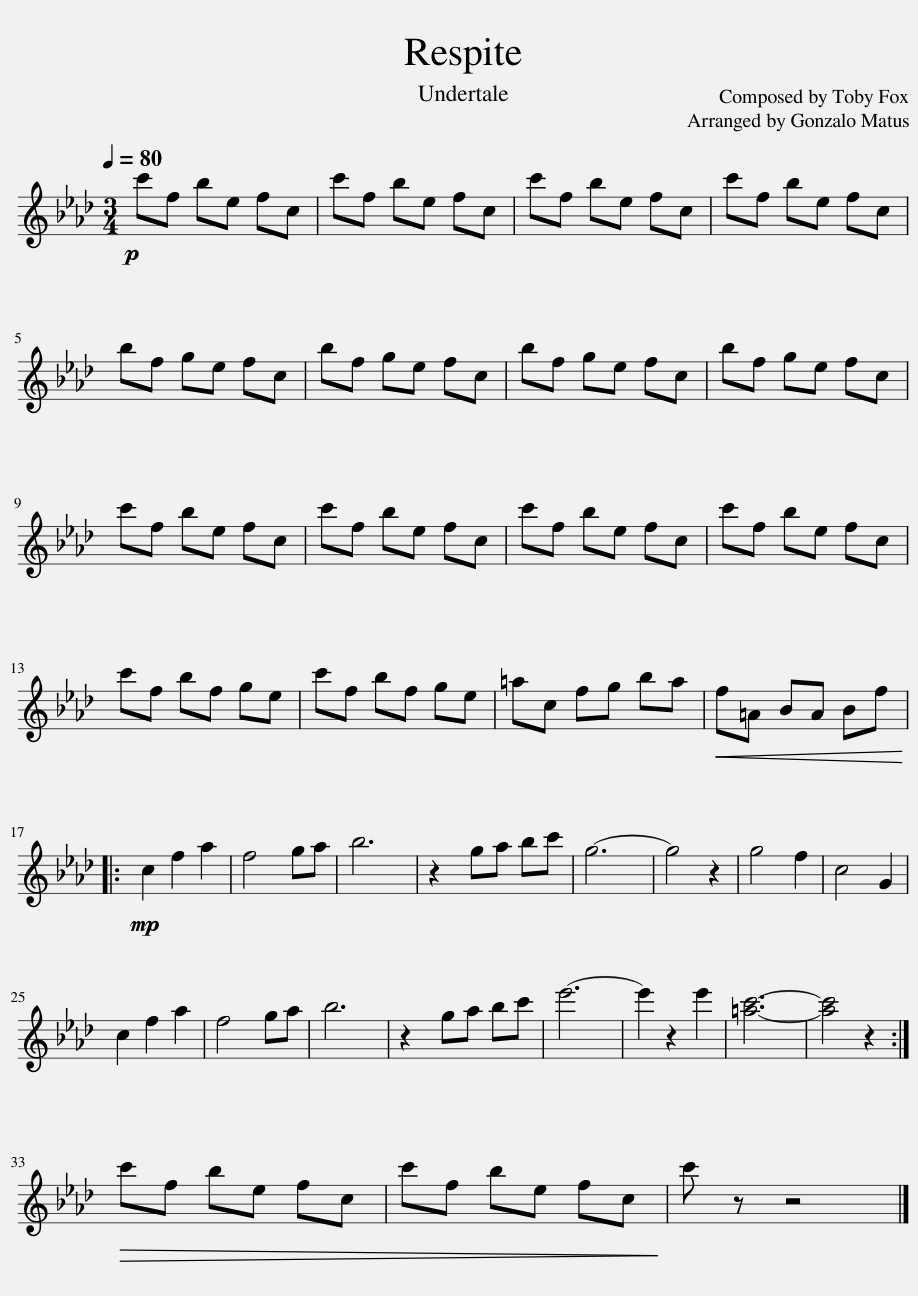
X:1
L:1/8
Q:1/4=80
M:3/4
I:linebreak $
K:Ab
V:1 treble
V:1
!p! c'f be fc | c'f be fc | c'f be fc | c'f be fc |$ bf ge fc | %5
 bf ge fc | bf ge fc | bf ge fc |$ c'f be fc | c'f be fc | %10
 c'f be fc | c'f be fc |$ c'f bf ge | c'f bf ge | =ac fg ba | %15
!<(! f=A BA Bf!<)! |:$!mp! c2 f2 a2 | f4 ga | b6 | z2 ga bc' | %20
 g6- | g4 z2 | g4 f2 | c4 G2 |$ c2 f2 a2 | %25
 f4 ga | b6 | z2 ga bc' | e'6- | e'2 z2 e'2 | %30
 [=ac']6- | [ac']4 z2 :|$!>(! c'f be fc | c'f be fc!>)! |!ppp! c' z z4 |] %35
